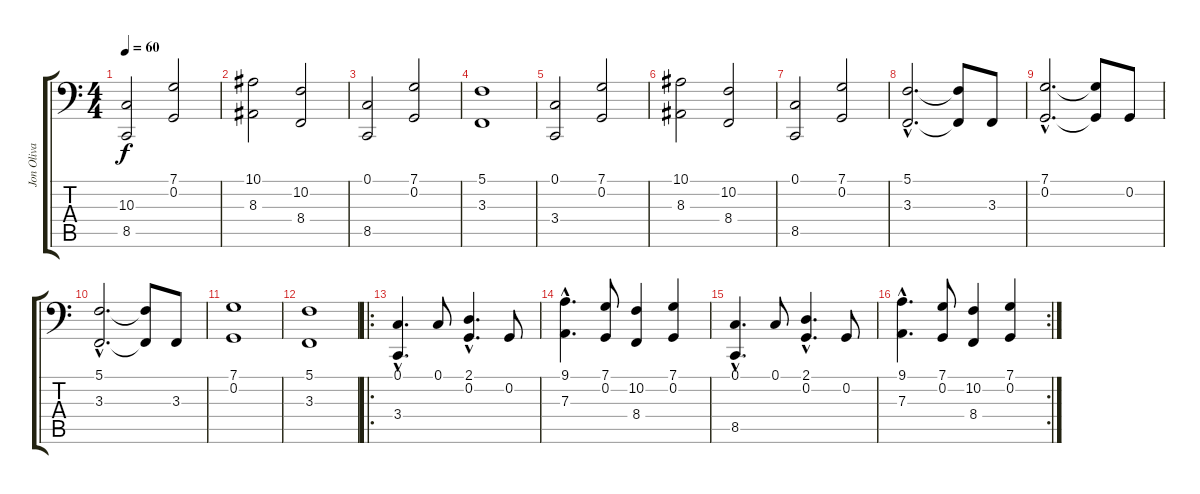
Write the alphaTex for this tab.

\track ("Jon Oliva" "Jon Oliva") {instrument acousticgrandpiano}
\staff {score tabs}
\tuning (C3 G2 D2 A1 E1 B0) {hide}
\ts (4 4)
\tempo 60
\clef f4
\ks c
(10.3 8.5).2{dy f instrument acousticgrandpiano} (7.1 0.2).2 |
(10.1 8.3).2 (10.2 8.4).2 |
(0.1 8.5).2 (7.1 0.2).2 |
(5.1 3.3).1 |
(0.1 3.4).2 (7.1 0.2).2 |
(10.1 8.3).2 (10.2 8.4).2 |
(0.1 8.5).2 (7.1 0.2).2 |
(5.1{hac} 3.3{hac}).2{d} (5.1{t} 3.3{t}).8 3.3.8 |
(7.1{hac} 0.2{hac}).2{d} (7.1{t} 0.2{t}).8 0.2.8 |
(5.1{hac} 3.3{hac}).2{d} (5.1{t} 3.3{t}).8 3.3.8 |
(7.1 0.2).1 |
(5.1 3.3).1 |
\ro
(0.1{hac} 3.4{hac}).4{d} 0.1.8 (2.1{hac} 0.2{hac}).4{d} 0.2.8 |
(9.1{hac} 7.3{hac}).4{d} (7.1 0.2).8 (10.2 8.4).4 (7.1 0.2).4 |
(0.1{hac} 8.5{hac}).4{d} 0.1.8 (2.1{hac} 0.2{hac}).4{d} 0.2.8 |
\rc 2
(9.1{hac} 7.3{hac}).4{d} (7.1 0.2).8 (10.2 8.4).4 (7.1 0.2).4
